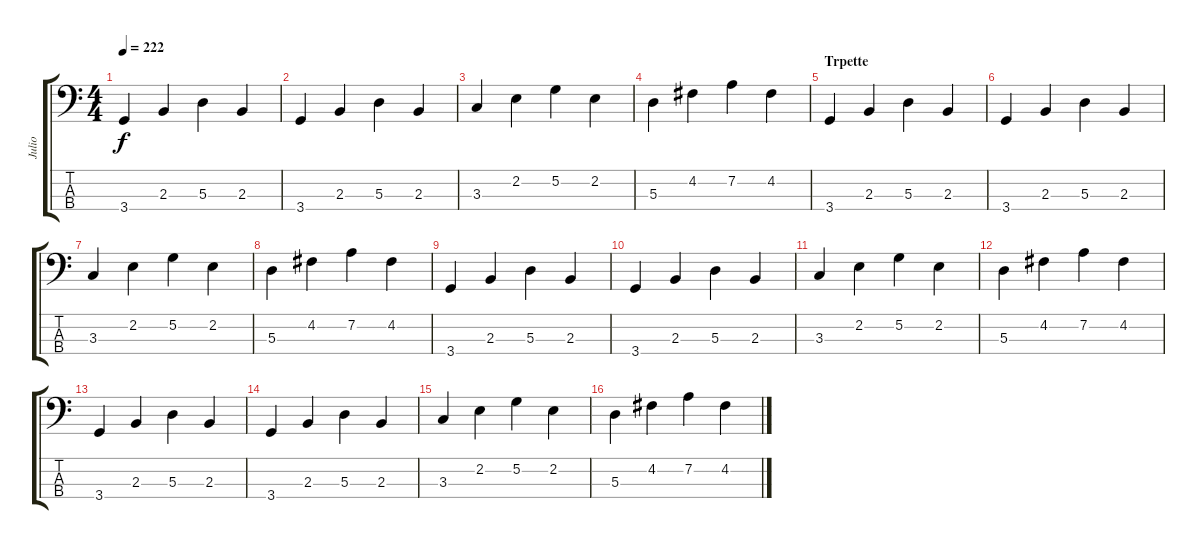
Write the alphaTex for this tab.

\track ("Julio" "Julio") {instrument electricbassfinger}
\staff {score tabs}
\tuning (G2 D2 A1 E1) {hide}
\ts (4 4)
\tempo 222
\clef f4
\ks c
3.4.4{dy f} 2.3.4 5.3.4 2.3.4 |
3.4.4 2.3.4 5.3.4 2.3.4 |
3.3.4 2.2.4 5.2.4 2.2.4 |
5.3.4 4.2.4 7.2.4 4.2.4 |
\section ("" "Trpette")
3.4.4 2.3.4 5.3.4 2.3.4 |
3.4.4 2.3.4 5.3.4 2.3.4 |
3.3.4 2.2.4 5.2.4 2.2.4 |
5.3.4 4.2.4 7.2.4 4.2.4 |
3.4.4 2.3.4 5.3.4 2.3.4 |
3.4.4 2.3.4 5.3.4 2.3.4 |
3.3.4 2.2.4 5.2.4 2.2.4 |
5.3.4 4.2.4 7.2.4 4.2.4 |
3.4.4 2.3.4 5.3.4 2.3.4 |
3.4.4 2.3.4 5.3.4 2.3.4 |
3.3.4 2.2.4 5.2.4 2.2.4 |
5.3.4 4.2.4 7.2.4 4.2.4
